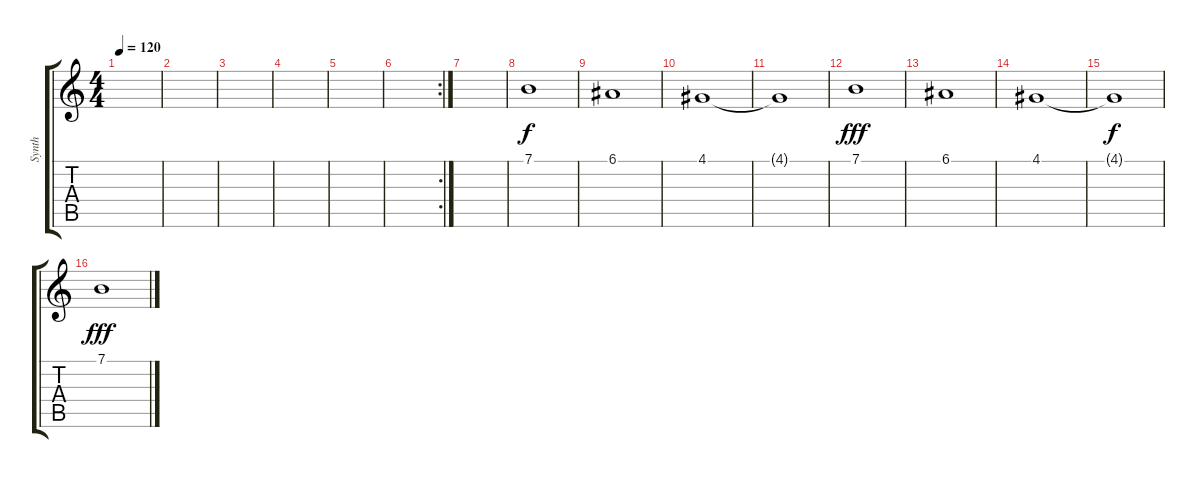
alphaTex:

\track ("Synth" "Synth") {instrument stringensemble1}
\staff {score tabs}
\tuning (E4 B3 G3 D3 A2 E2) {hide}
\ts (4 4)
\tempo 120
\clef g2
\ks c
|
|
|
|
|
\rc 2
|
|
7.1.1 |
6.1.1 |
4.1.1 |
4.1{t}.1{dy f} |
7.1.1{dy fff} |
6.1.1 |
4.1.1 |
4.1{t}.1{dy f} |
7.1.1{dy fff}
